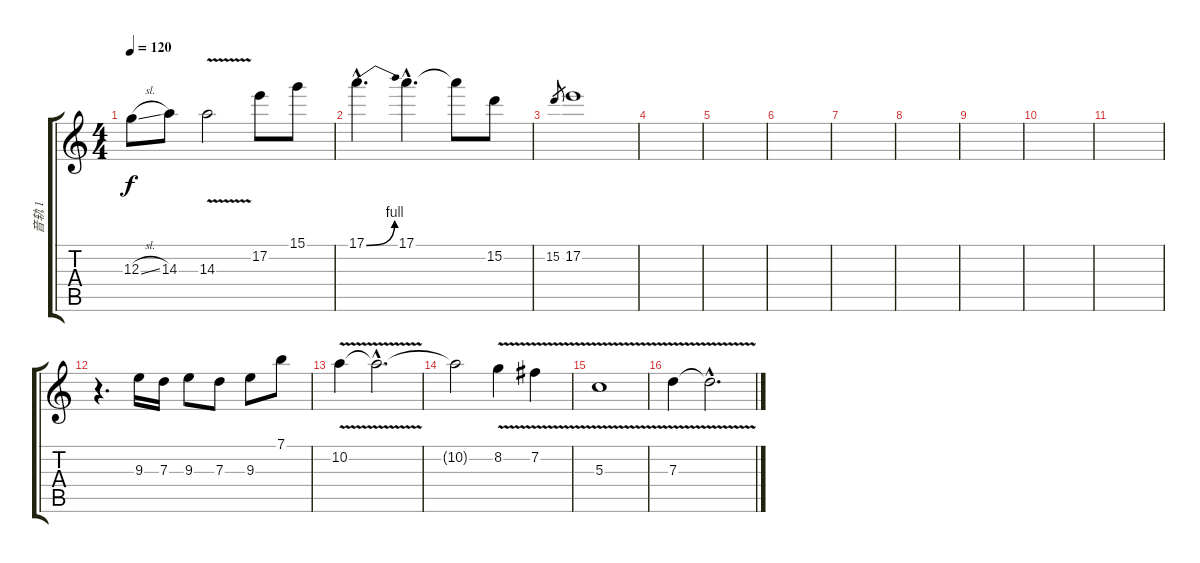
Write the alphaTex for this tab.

\track ("音轨 1" "音轨 1") {instrument overdrivenguitar}
\staff {score tabs}
\tuning (E4 B3 G3 D3 A2 E2) {hide}
\ts (4 4)
\tempo 120
\clef g2
\ks c
12.3{sl}.8{dy f} 14.3.8 14.3{v}.2 17.2.8 15.1.8 |
17.1{be (bend 0 0 60 4) hac}.4{d} 17.1{hac}.4{d} 17.1{t}.8 15.2.8 |
15.2.8{gr} 17.2.1 |
|
|
|
|
|
|
|
|
r.4{d} 9.3.16 7.3.16 9.3.8 7.3.8 9.3.8 7.1.8 |
10.2{v}.4 10.2{hac t}.2{d} |
10.2{t}.2 8.2{v}.4 7.2{v}.4 |
5.3{v}.1 |
7.3{v}.4 7.3{hac t}.2{d}
